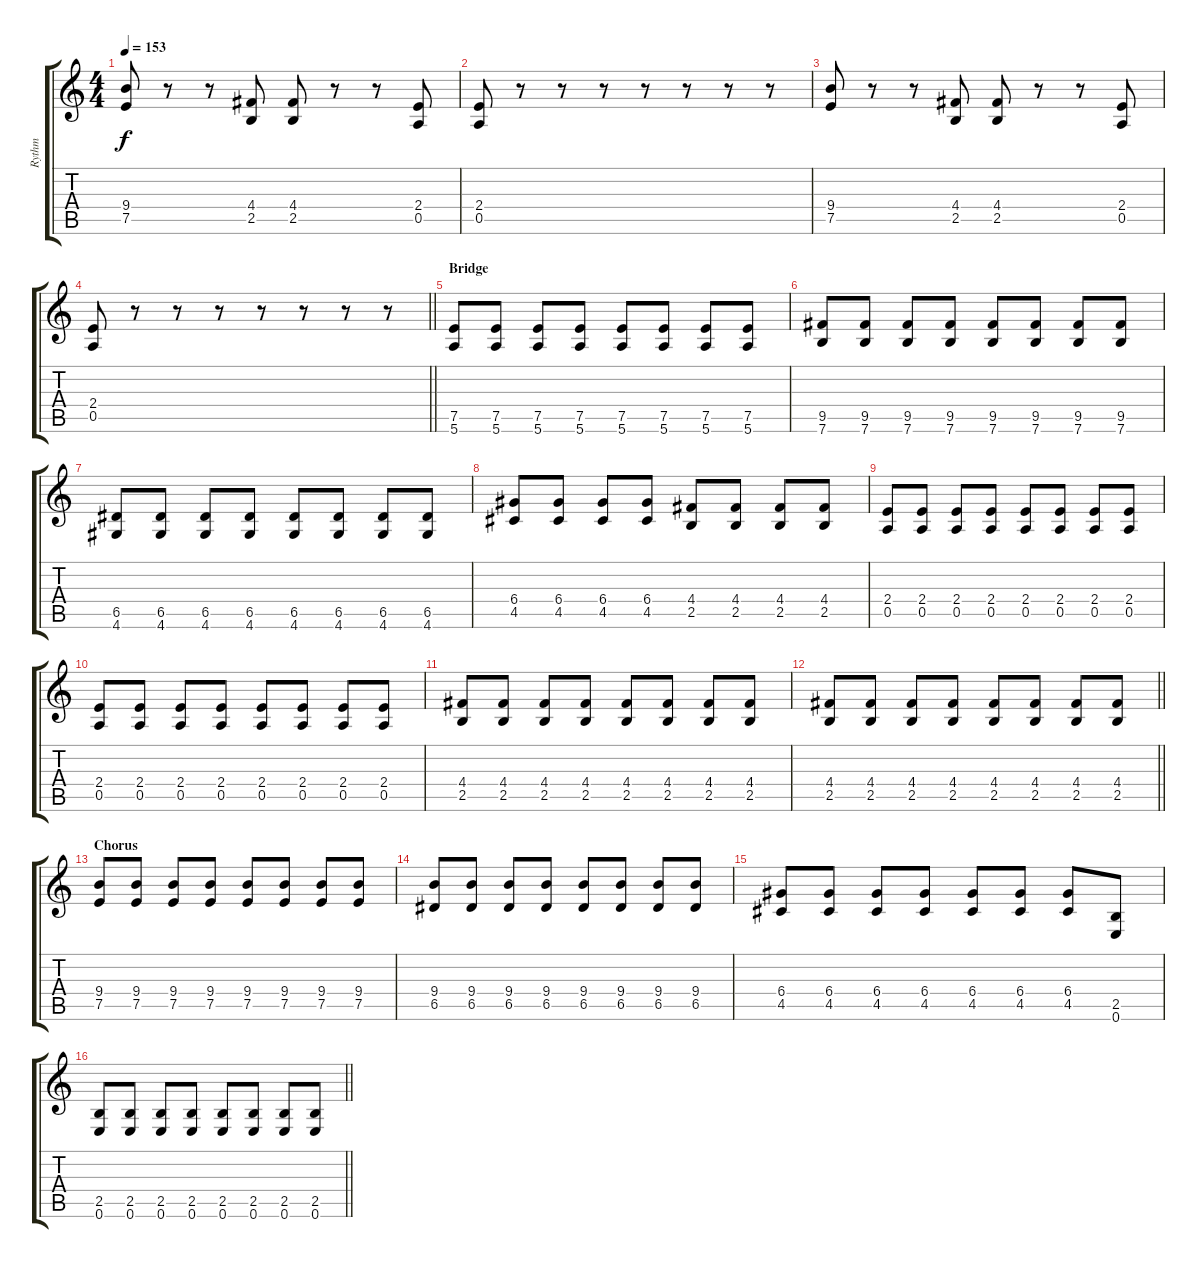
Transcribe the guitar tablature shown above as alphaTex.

\track ("Rythm" "Rythm") {instrument distortionguitar}
\staff {score tabs}
\tuning (E4 B3 G3 D3 A2 E2) {hide}
\ts (4 4)
\tempo 153
\clef g2
\ks c
(9.4 7.5).8{dy f} r.8 r.8 (4.4 2.5).8 (4.4 2.5).8 r.8 r.8 (2.4 0.5).8 |
(2.4 0.5).8 r.8 r.8 r.8 r.8 r.8 r.8 r.8 |
(9.4 7.5).8 r.8 r.8 (4.4 2.5).8 (4.4 2.5).8 r.8 r.8 (2.4 0.5).8 |
\barLineRight lightlight
(2.4 0.5).8 r.8 r.8 r.8 r.8 r.8 r.8 r.8 |
\section ("" "Bridge")
(7.5 5.6).8 (7.5 5.6).8 (7.5 5.6).8 (7.5 5.6).8 (7.5 5.6).8 (7.5 5.6).8 (7.5 5.6).8 (7.5 5.6).8 |
(9.5 7.6).8 (9.5 7.6).8 (9.5 7.6).8 (9.5 7.6).8 (9.5 7.6).8 (9.5 7.6).8 (9.5 7.6).8 (9.5 7.6).8 |
(6.5 4.6).8 (6.5 4.6).8 (6.5 4.6).8 (6.5 4.6).8 (6.5 4.6).8 (6.5 4.6).8 (6.5 4.6).8 (6.5 4.6).8 |
(6.4 4.5).8 (6.4 4.5).8 (6.4 4.5).8 (6.4 4.5).8 (4.4 2.5).8 (4.4 2.5).8 (4.4 2.5).8 (4.4 2.5).8 |
(2.4 0.5).8 (2.4 0.5).8 (2.4 0.5).8 (2.4 0.5).8 (2.4 0.5).8 (2.4 0.5).8 (2.4 0.5).8 (2.4 0.5).8 |
(2.4 0.5).8 (2.4 0.5).8 (2.4 0.5).8 (2.4 0.5).8 (2.4 0.5).8 (2.4 0.5).8 (2.4 0.5).8 (2.4 0.5).8 |
(4.4 2.5).8 (4.4 2.5).8 (4.4 2.5).8 (4.4 2.5).8 (4.4 2.5).8 (4.4 2.5).8 (4.4 2.5).8 (4.4 2.5).8 |
\barLineRight lightlight
(4.4 2.5).8 (4.4 2.5).8 (4.4 2.5).8 (4.4 2.5).8 (4.4 2.5).8 (4.4 2.5).8 (4.4 2.5).8 (4.4 2.5).8 |
\section ("" "Chorus")
(9.4 7.5).8 (9.4 7.5).8 (9.4 7.5).8 (9.4 7.5).8 (9.4 7.5).8 (9.4 7.5).8 (9.4 7.5).8 (9.4 7.5).8 |
(9.4 6.5).8 (9.4 6.5).8 (9.4 6.5).8 (9.4 6.5).8 (9.4 6.5).8 (9.4 6.5).8 (9.4 6.5).8 (9.4 6.5).8 |
(6.4 4.5).8 (6.4 4.5).8 (6.4 4.5).8 (6.4 4.5).8 (6.4 4.5).8 (6.4 4.5).8 (6.4 4.5).8 (2.5 0.6).8 |
\barLineRight lightlight
(2.5 0.6).8 (2.5 0.6).8 (2.5 0.6).8 (2.5 0.6).8 (2.5 0.6).8 (2.5 0.6).8 (2.5 0.6).8 (2.5 0.6).8
